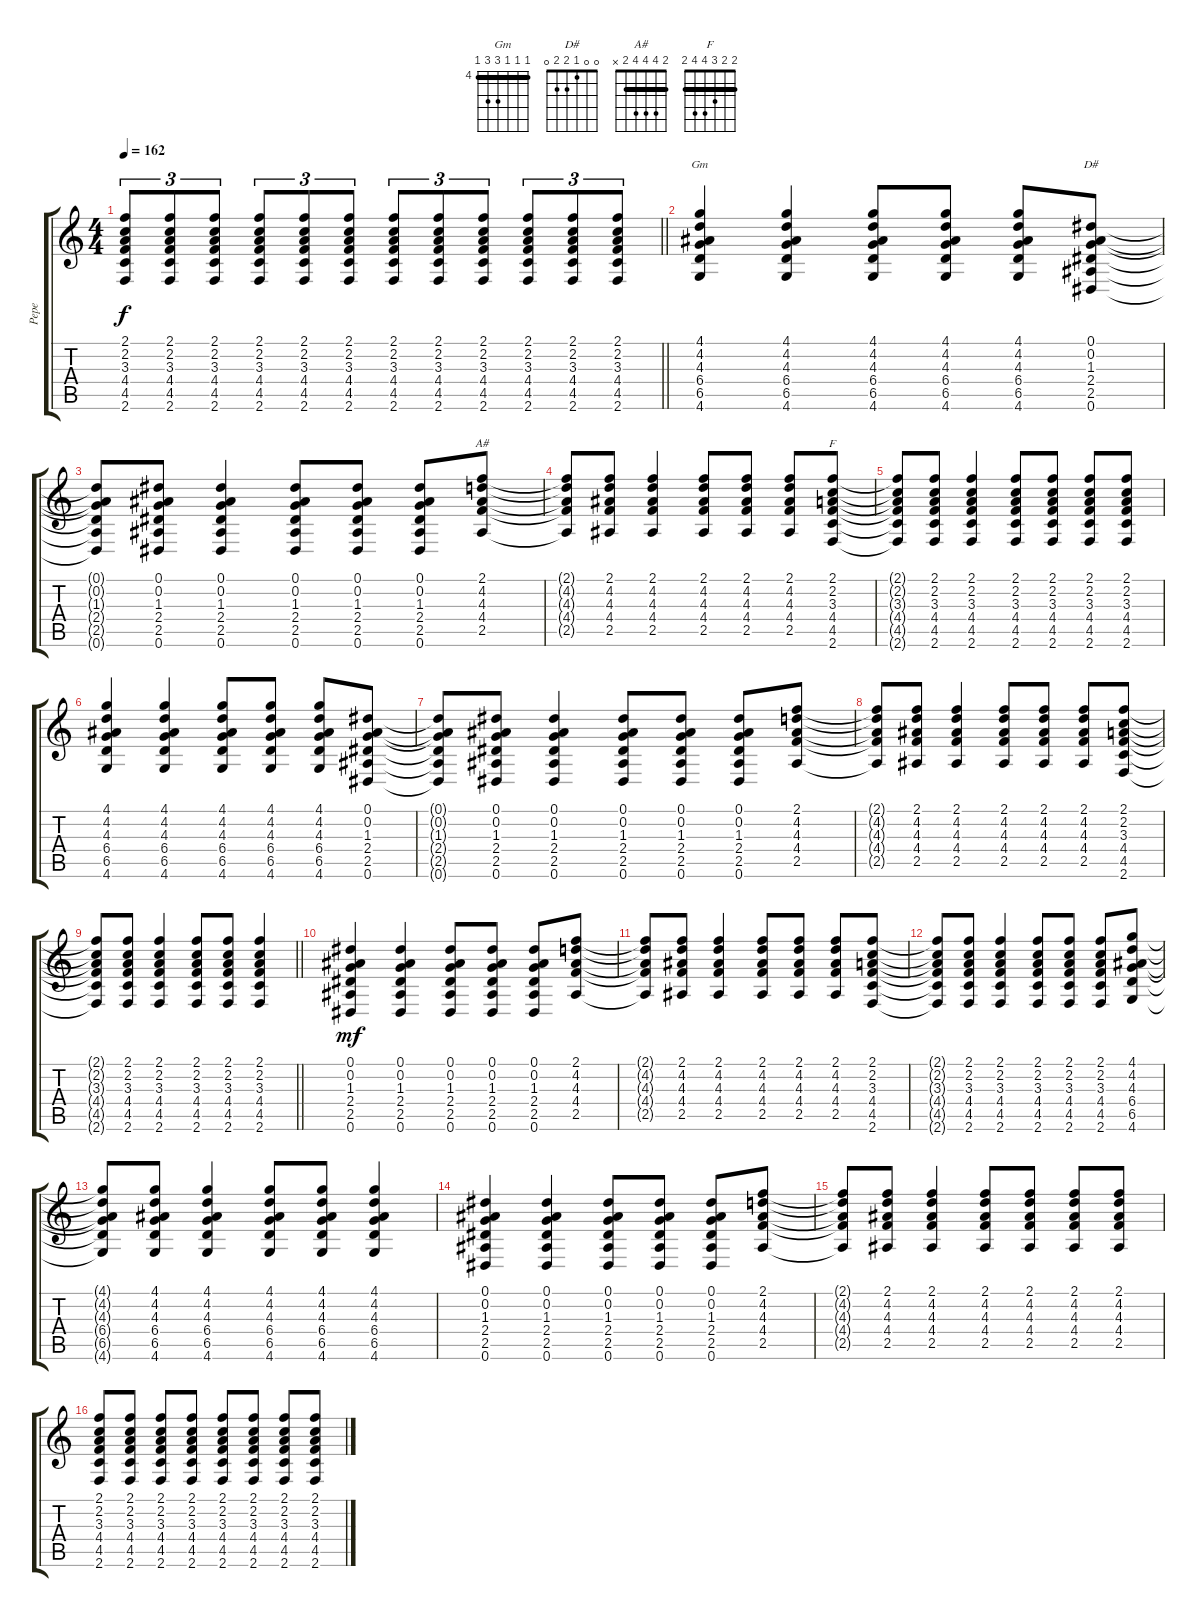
\track ("Pepe" "Pepe") {instrument acousticguitarnylon}
\staff {score tabs}
\tuning (Eb4 Bb3 Gb3 Db3 Ab2 Eb2) {hide}
\chord ("Gm" 4 4 4 6 6 4) {firstfret 4 barre 4}
\chord ("D#" 0 0 1 2 2 0)
\chord ("A#" 2 4 4 4 2 x) {barre 2}
\chord ("F" 2 2 3 4 4 2) {barre 2}
\ts (4 4)
\tempo 162
\clef g2
\barLineRight lightlight
\ks c
(2.1 2.2 3.3 4.4 4.5 2.6).8{tu (3 2) dy f} (2.1 2.2 3.3 4.4 4.5 2.6).8{tu (3 2)} (2.1 2.2 3.3 4.4 4.5 2.6).8{tu (3 2)} (2.1 2.2 3.3 4.4 4.5 2.6).8{tu (3 2)} (2.1 2.2 3.3 4.4 4.5 2.6).8{tu (3 2)} (2.1 2.2 3.3 4.4 4.5 2.6).8{tu (3 2)} (2.1 2.2 3.3 4.4 4.5 2.6).8{tu (3 2)} (2.1 2.2 3.3 4.4 4.5 2.6).8{tu (3 2)} (2.1 2.2 3.3 4.4 4.5 2.6).8{tu (3 2)} (2.1 2.2 3.3 4.4 4.5 2.6).8{tu (3 2)} (2.1 2.2 3.3 4.4 4.5 2.6).8{tu (3 2)} (2.1 2.2 3.3 4.4 4.5 2.6).8{tu (3 2)} |
(4.1 4.2 4.3 6.4 6.5 4.6).4{ch "Gm"} (4.1 4.2 4.3 6.4 6.5 4.6).4 (4.1 4.2 4.3 6.4 6.5 4.6).8 (4.1 4.2 4.3 6.4 6.5 4.6).8 (4.1 4.2 4.3 6.4 6.5 4.6).8 (0.1 0.2 1.3 2.4 2.5 0.6).8{ch "D#"} |
(0.1{t} 0.2{t} 1.3{t} 2.4{t} 2.5{t} 0.6{t}).8 (0.1 0.2 1.3 2.4 2.5 0.6).8 (0.1 0.2 1.3 2.4 2.5 0.6).4 (0.1 0.2 1.3 2.4 2.5 0.6).8 (0.1 0.2 1.3 2.4 2.5 0.6).8 (0.1 0.2 1.3 2.4 2.5 0.6).8 (2.1 4.2 4.3 4.4 2.5).8{ch "A#"} |
(2.1{t} 4.2{t} 4.3{t} 4.4{t} 2.5{t}).8 (2.1 4.2 4.3 4.4 2.5).8 (2.1 4.2 4.3 4.4 2.5).4 (2.1 4.2 4.3 4.4 2.5).8 (2.1 4.2 4.3 4.4 2.5).8 (2.1 4.2 4.3 4.4 2.5).8 (2.1 2.2 3.3 4.4 4.5 2.6).8{ch "F"} |
(2.1{t} 2.2{t} 3.3{t} 4.4{t} 4.5{t} 2.6{t}).8 (2.1 2.2 3.3 4.4 4.5 2.6).8 (2.1 2.2 3.3 4.4 4.5 2.6).4 (2.1 2.2 3.3 4.4 4.5 2.6).8 (2.1 2.2 3.3 4.4 4.5 2.6).8 (2.1 2.2 3.3 4.4 4.5 2.6).8 (2.1 2.2 3.3 4.4 4.5 2.6).8 |
(4.1 4.2 4.3 6.4 6.5 4.6).4 (4.1 4.2 4.3 6.4 6.5 4.6).4 (4.1 4.2 4.3 6.4 6.5 4.6).8 (4.1 4.2 4.3 6.4 6.5 4.6).8 (4.1 4.2 4.3 6.4 6.5 4.6).8 (0.1 0.2 1.3 2.4 2.5 0.6).8 |
(0.1{t} 0.2{t} 1.3{t} 2.4{t} 2.5{t} 0.6{t}).8 (0.1 0.2 1.3 2.4 2.5 0.6).8 (0.1 0.2 1.3 2.4 2.5 0.6).4 (0.1 0.2 1.3 2.4 2.5 0.6).8 (0.1 0.2 1.3 2.4 2.5 0.6).8 (0.1 0.2 1.3 2.4 2.5 0.6).8 (2.1 4.2 4.3 4.4 2.5).8 |
(2.1{t} 4.2{t} 4.3{t} 4.4{t} 2.5{t}).8 (2.1 4.2 4.3 4.4 2.5).8 (2.1 4.2 4.3 4.4 2.5).4 (2.1 4.2 4.3 4.4 2.5).8 (2.1 4.2 4.3 4.4 2.5).8 (2.1 4.2 4.3 4.4 2.5).8 (2.1 2.2 3.3 4.4 4.5 2.6).8 |
\barLineRight lightlight
(2.1{t} 2.2{t} 3.3{t} 4.4{t} 4.5{t} 2.6{t}).8 (2.1 2.2 3.3 4.4 4.5 2.6).8 (2.1 2.2 3.3 4.4 4.5 2.6).4 (2.1 2.2 3.3 4.4 4.5 2.6).8 (2.1 2.2 3.3 4.4 4.5 2.6).8 (2.1 2.2 3.3 4.4 4.5 2.6).4 |
(0.1 0.2 1.3 2.4 2.5 0.6).4{dy mf} (0.1 0.2 1.3 2.4 2.5 0.6).4 (0.1 0.2 1.3 2.4 2.5 0.6).8 (0.1 0.2 1.3 2.4 2.5 0.6).8 (0.1 0.2 1.3 2.4 2.5 0.6).8 (2.1 4.2 4.3 4.4 2.5).8 |
(2.1{t} 4.2{t} 4.3{t} 4.4{t} 2.5{t}).8 (2.1 4.2 4.3 4.4 2.5).8 (2.1 4.2 4.3 4.4 2.5).4 (2.1 4.2 4.3 4.4 2.5).8 (2.1 4.2 4.3 4.4 2.5).8 (2.1 4.2 4.3 4.4 2.5).8 (2.1 2.2 3.3 4.4 4.5 2.6).8 |
(2.1{t} 2.2{t} 3.3{t} 4.4{t} 4.5{t} 2.6{t}).8 (2.1 2.2 3.3 4.4 4.5 2.6).8 (2.1 2.2 3.3 4.4 4.5 2.6).4 (2.1 2.2 3.3 4.4 4.5 2.6).8 (2.1 2.2 3.3 4.4 4.5 2.6).8 (2.1 2.2 3.3 4.4 4.5 2.6).8 (4.1 4.2 4.3 6.4 6.5 4.6).8 |
(4.1{t} 4.2{t} 4.3{t} 6.4{t} 6.5{t} 4.6{t}).8 (4.1 4.2 4.3 6.4 6.5 4.6).8 (4.1 4.2 4.3 6.4 6.5 4.6).4 (4.1 4.2 4.3 6.4 6.5 4.6).8 (4.1 4.2 4.3 6.4 6.5 4.6).8 (4.1 4.2 4.3 6.4 6.5 4.6).4 |
(0.1 0.2 1.3 2.4 2.5 0.6).4 (0.1 0.2 1.3 2.4 2.5 0.6).4 (0.1 0.2 1.3 2.4 2.5 0.6).8 (0.1 0.2 1.3 2.4 2.5 0.6).8 (0.1 0.2 1.3 2.4 2.5 0.6).8 (2.1 4.2 4.3 4.4 2.5).8 |
(2.1{t} 4.2{t} 4.3{t} 4.4{t} 2.5{t}).8 (2.1 4.2 4.3 4.4 2.5).8 (2.1 4.2 4.3 4.4 2.5).4 (2.1 4.2 4.3 4.4 2.5).8 (2.1 4.2 4.3 4.4 2.5).8 (2.1 4.2 4.3 4.4 2.5).8 (2.1 4.2 4.3 4.4 2.5).8 |
(2.1 2.2 3.3 4.4 4.5 2.6).8 (2.1 2.2 3.3 4.4 4.5 2.6).8 (2.1 2.2 3.3 4.4 4.5 2.6).8 (2.1 2.2 3.3 4.4 4.5 2.6).8 (2.1 2.2 3.3 4.4 4.5 2.6).8 (2.1 2.2 3.3 4.4 4.5 2.6).8 (2.1 2.2 3.3 4.4 4.5 2.6).8 (2.1 2.2 3.3 4.4 4.5 2.6).8
